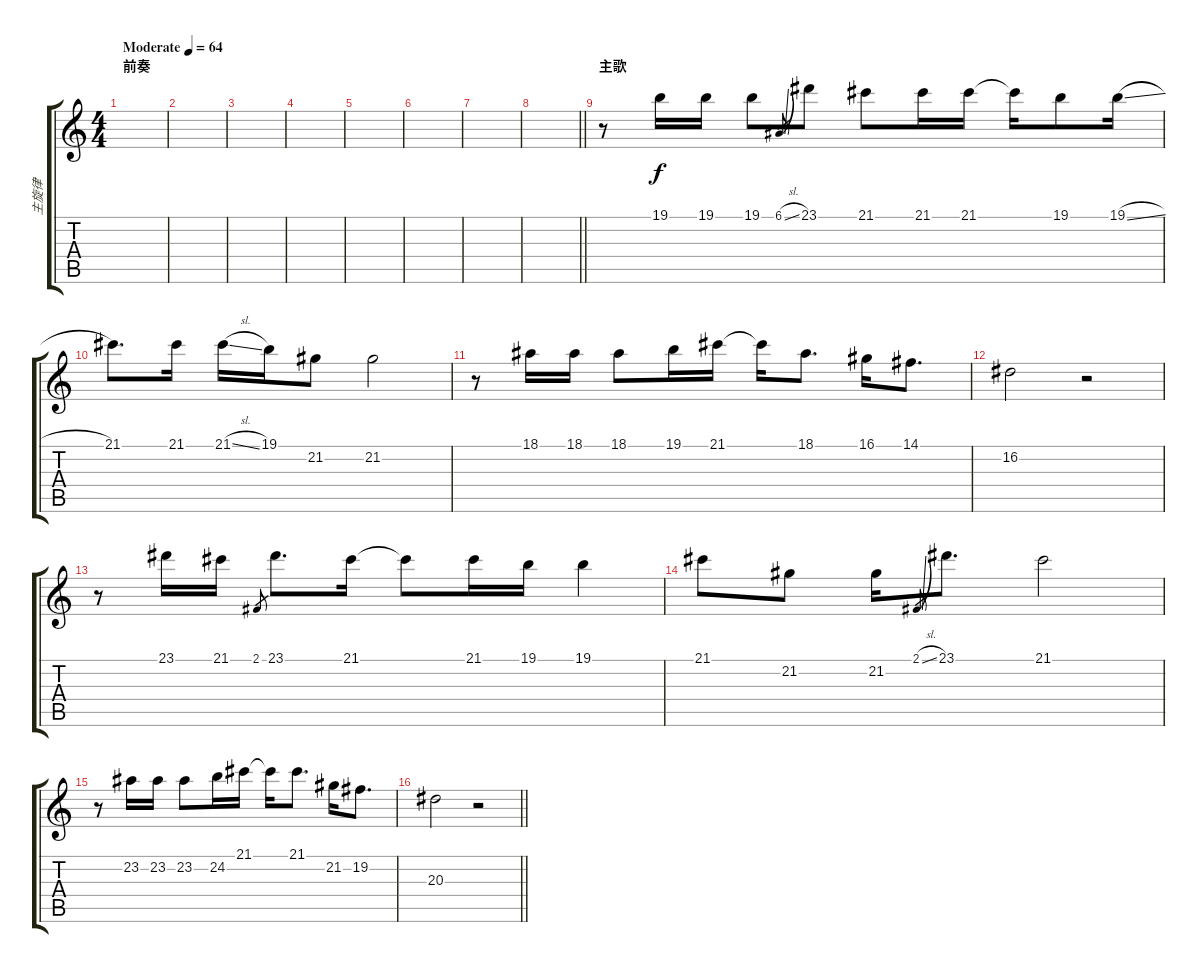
\track ("主旋律" "主旋律") {instrument whistle}
\staff {score tabs}
\tuning (E4 B3 G3 D3 A2 E2) {hide}
\ts (4 4)
\section ("" "前奏")
\tempo (64 "Moderate")
\clef g2
\ks c
|
|
|
|
|
|
|
\barLineRight lightlight
|
\section ("" "主歌")
r.8 19.1.16 19.1.16 19.1.8 6.1{sl}.8{gr} 23.1.8 21.1.8 21.1.16 21.1.16 21.1{t}.16 19.1.8 19.1{sl}.16 |
21.1.8{d txt " "} 21.1.16 21.1{sl}.16 19.1.16 21.2.8 21.2.2 |
r.8 18.1.16 18.1.16 18.1.8 19.1.16 21.1.16 21.1{t}.16 18.1.8{d} 16.1.16 14.1.8{d} |
16.2.2 r.2 |
r.8 23.1.16 21.1.16 2.1.8{gr} 23.1.8{d} 21.1.16 21.1{t}.8 21.1.16 19.1.16 19.1.4 |
21.1.8 21.2.8 21.2.16 2.1{sl}.8{gr} 23.1.8{d} 21.1.2 |
r.8 23.2.16 23.2.16 23.2.8 24.2.16 21.1.16 21.1{t}.16 21.1.8{d} 21.2.16 19.2.8{d} |
\barLineRight lightlight
20.3.2 r.2
